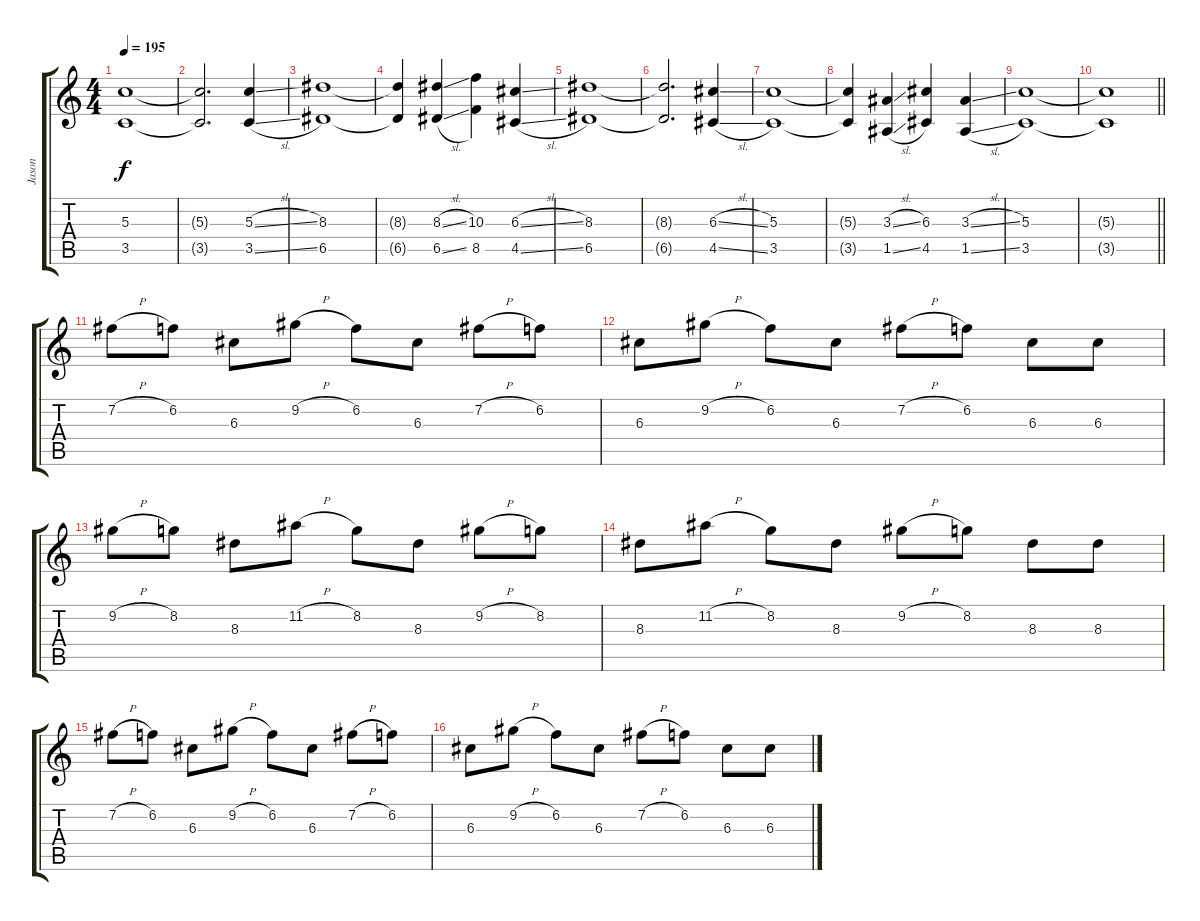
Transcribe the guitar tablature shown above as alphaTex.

\track ("Jason" "Jason") {instrument overdrivenguitar}
\staff {score tabs}
\tuning (E4 B3 G3 D3 A2 E2) {hide}
\ts (4 4)
\tempo 195
\clef g2
\ks c
(5.3 3.5).1{dy f} |
(5.3{t} 3.5{t}).2{d} (5.3{sl} 3.5{sl}).4 |
(8.3 6.5).1 |
(8.3{t} 6.5{t}).4 (8.3{sl} 6.5{sl}).4 (10.3 8.5).4 (6.3{sl} 4.5{sl}).4 |
(8.3 6.5).1 |
(8.3{t} 6.5{t}).2{d} (6.3{sl} 4.5{sl}).4 |
(5.3 3.5).1 |
(5.3{t} 3.5{t}).4 (3.3{sl} 1.5{sl}).4 (6.3 4.5).4 (3.3{sl} 1.5{sl}).4 |
(5.3 3.5).1 |
\barLineRight lightlight
(5.3{t} 3.5{t}).1 |
7.2{h}.8 6.2.8 6.3.8 9.2{h}.8 6.2.8 6.3.8 7.2{h}.8 6.2.8 |
6.3.8 9.2{h}.8 6.2.8 6.3.8 7.2{h}.8 6.2.8 6.3.8 6.3.8 |
9.2{h}.8 8.2.8 8.3.8 11.2{h}.8 8.2.8 8.3.8 9.2{h}.8 8.2.8 |
8.3.8 11.2{h}.8 8.2.8 8.3.8 9.2{h}.8 8.2.8 8.3.8 8.3.8 |
7.2{h}.8 6.2.8 6.3.8 9.2{h}.8 6.2.8 6.3.8 7.2{h}.8 6.2.8 |
6.3.8 9.2{h}.8 6.2.8 6.3.8 7.2{h}.8 6.2.8 6.3.8 6.3.8
